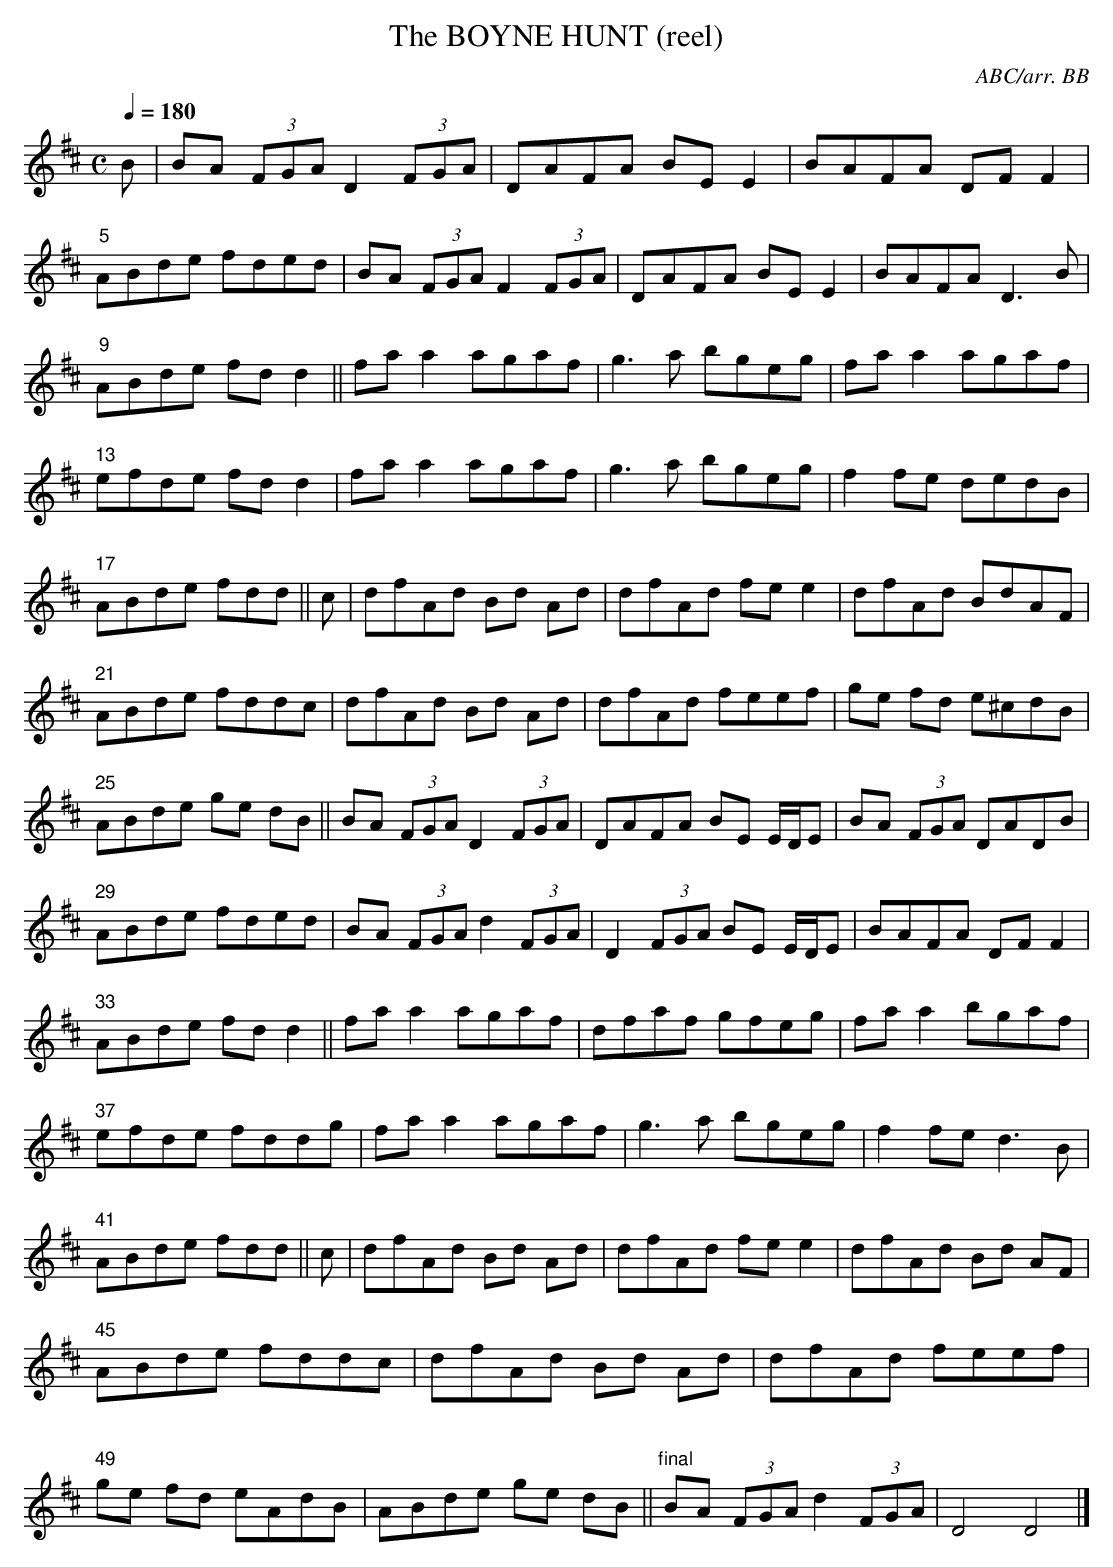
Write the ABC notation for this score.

X:1
T:BOYNE HUNT (reel), The
C:ABC/arr. BB
M:C
L:1/8
Q:1/4=180
K:D
B|BA (3FGA D2 (3FGA|DAFA BEE2|BAFA DFF2|
"5"ABde fded|BA (3FGA F2 (3FGA|DAFA BEE2|BAFA D3B|
"9"ABde fdd2||faa2 agaf|g3a bgeg|faa2 agaf|
"13"efde fdd2|faa2 agaf|g3a bgeg|f2fe dedB|
"17"ABde fdd||c|dfAd Bd Ad|dfAd fee2|dfAd BdAF|
"21"ABde fddc|dfAd Bd Ad|dfAd feef|ge fd e^cdB|
"25"ABde ge dB||BA (3FGA D2 (3FGA|DAFA BE E/D/E|BA (3FGA DADB|
"29"ABde fded|BA (3FGA d2 (3FGA|D2 (3FGA BE E/D/E|BAFA DFF2|
"33"ABde fdd2||faa2 agaf|dfaf gfeg|faa2 bgaf|
"37"efde fddg|faa2 agaf|g3a bgeg|f2fe d3B|
"41"ABde fdd||c|dfAd Bd Ad|dfAd fee2|dfAd Bd AF|
"45"ABde fddc|dfAd Bd Ad|dfAd feef|
"49"ge fd eAdB|ABde ge dB||\
"final" BA (3FGA d2 (3FGA|D4 D4 |]
